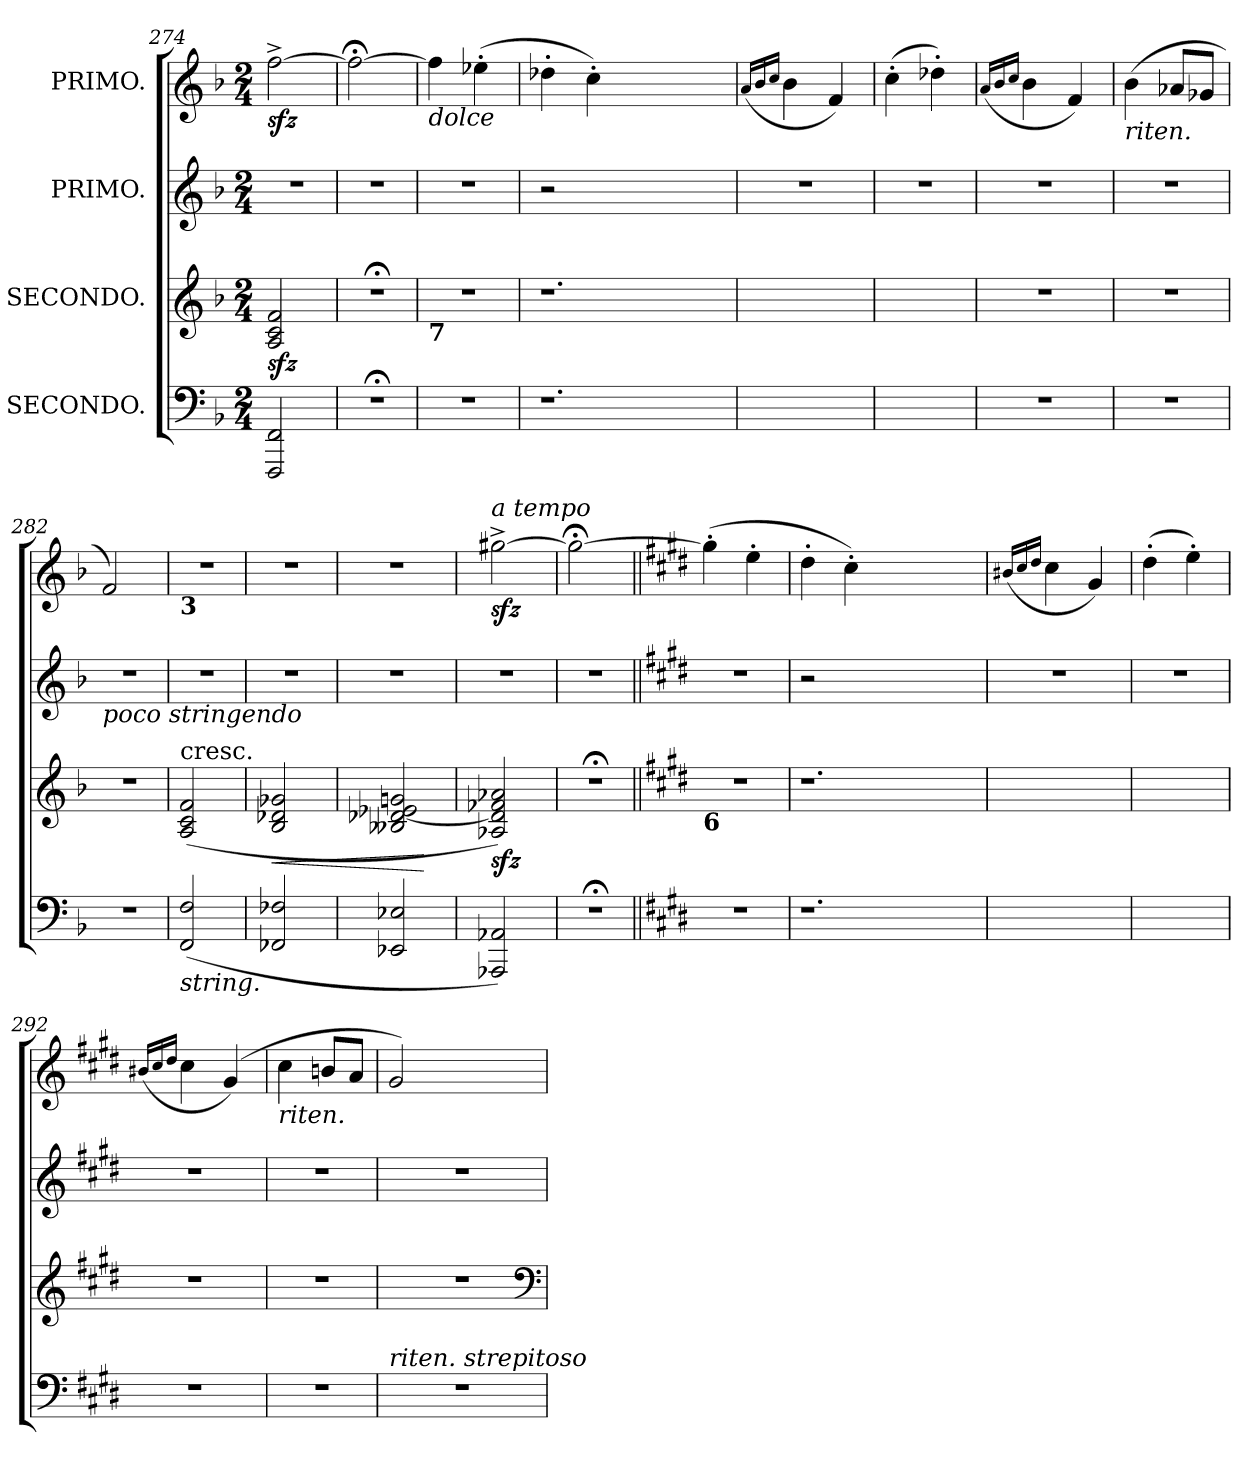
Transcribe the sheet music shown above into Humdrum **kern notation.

**kern	**kern	**dynam	**kern	**kern	**dynam
*part4	*part3	*part3	*part2	*part1	*part1
*staff4	*staff3	*staff3	*staff2	*staff1	*staff1
*I"SECONDO.	*I"SECONDO.	*	*I"PRIMO.	*I"PRIMO.	*
*clefF4	*clefG2	*	*clefG2	*clefG2	*
*k[b-]	*k[b-]	*	*k[b-]	*k[b-]	*
*d:	*d:	*	*d:	*d:	*
*M2/4	*M2/4	*	*M2/4	*M2/4	*
=274	=274	=274	=274	=274	=274
2FFF/ 2FF/	2A/ 2c/ 2f/	sfz	2r	[2ff^\	sfz
=275	=275	=275	=275	=275	=275
2r;<	2r;<	.	2r	2ff;<\_	.
=276	=276	=276	=276	=276	=276
!	!	!	!	!LO:TX:b:i:t=dolce	!
!	!LO:TX:b:B:t=7	!	!	!	!
2r	2r	.	2r	4ff\]	.
.	.	.	.	(4ee-X'\	.
=277	=277	=277	=277	=277	=277
1.r	1.r	.	2r	4dd-X'\	.
.	.	.	.	4cc'\)	.
.	.	.	1ryy	1ryy	.
=278	=278	=278	=278	=278	=278
.	.	.	.	(16qqa/LL	.
.	.	.	.	16qqb-/	.
.	.	.	.	16qqcc/JJ	.
2ryy	2ryy	.	2r	4b-\	.
.	.	.	.	4f/)	.
=279	=279	=279	=279	=279	=279
2ryy	2ryy	.	2r	(4cc'\	.
.	.	.	.	4dd-X'\)	.
=280	=280	=280	=280	=280	=280
.	.	.	.	(16qqa/LL	.
.	.	.	.	16qqb-/	.
.	.	.	.	16qqcc/JJ	.
2r	2r	.	2r	4b-\	.
.	.	.	.	4f/)	.
=281	=281	=281	=281	=281	=281
!	!	!	!	!LO:TX:b:i:t=riten.	!
2r	2r	.	2r	(4b-\	.
.	.	.	.	8a-X/L	.
.	.	.	.	8g-X/J	.
=282	=282	=282	=282	=282	=282
!	!	!	!LO:TX:b:i:t=poco stringendo	!	!
2r	2r	.	2r	2f/)	.
=283	=283	=283	=283	=283	=283
!	!	!	!	!LO:TX:b:B:t=3	!
!	!LO:TX:a:t=cresc.	!	!	!	!
!LO:TX:b:i:t=string.	!	!	!	!	!
(2FF/ 2F/	(>2A/ 2c/ 2f/	.	2r	2r	.
=284	=284	=284	=284	=284	=284
2FF-X/ 2F-X/	2B-/ 2d-X/ 2g-X/	<	2r	2r	.
=285	=285	=285	=285	=285	=285
2EE-X/ 2E-X/	2B--X/ [2d-X/ 2e-X/ 2gn/	.	2r	2r	.
.	.	[	.	.	.
=286	=286	=286	=286	=286	=286
!	!	!	!	!LO:TX:a:i:t=a tempo	!
2AAA-X/ 2AA-X/)	2A-X/ 2d-]/ 2f-X/ 2a-X/)	sfz	2r	[2gg#X^\	sfz
=287	=287	=287	=287	=287	=287
2r;<	2r;<	.	2r	2gg#;<\_	.
=288||	=288||	=288||	=288||	=288||	=288||
*k[f#c#g#d#]	*k[f#c#g#d#]	*	*k[f#c#g#d#]	*k[f#c#g#d#]	*
!	!LO:TX:b:B:t=6	!	!	!	!
2r	2r	.	2r	(4gg#'\]	.
.	.	.	.	4ee'\	.
=289	=289	=289	=289	=289	=289
1.r	1.r	.	2r	4dd#'\	.
.	.	.	.	4cc#'\)	.
.	.	.	1ryy	1ryy	.
=290	=290	=290	=290	=290	=290
.	.	.	.	(16qqb#X/LL	.
.	.	.	.	16qqcc#/	.
.	.	.	.	16qqdd#/JJ	.
2ryy	2ryy	.	2r	4cc#\	.
.	.	.	.	4g#/)	.
=291	=291	=291	=291	=291	=291
2ryy	2ryy	.	2r	(4dd#'\	.
.	.	.	.	4ee'\)	.
=292	=292	=292	=292	=292	=292
.	.	.	.	(16qqb#X/LL	.
.	.	.	.	16qqcc#/	.
.	.	.	.	16qqdd#/JJ	.
2r	2r	.	2r	4cc#\	.
.	.	.	.	(4g#/)	.
=293	=293	=293	=293	=293	=293
!	!	!	!	!LO:TX:b:i:t=riten.	!
2r	2r	.	2r	4cc#\	.
.	.	.	.	8bn/L	.
.	.	.	.	8a/J	.
=294	=294	=294	=294	=294	=294
!LO:TX:a:i:t=riten. strepitoso	!	!	!	!	!
2r	2r	.	2r	2g#/)	.
*	*clefF4	*	*	*	*
=	=	=	=	=	=
*-	*-	*-	*-	*-	*-
